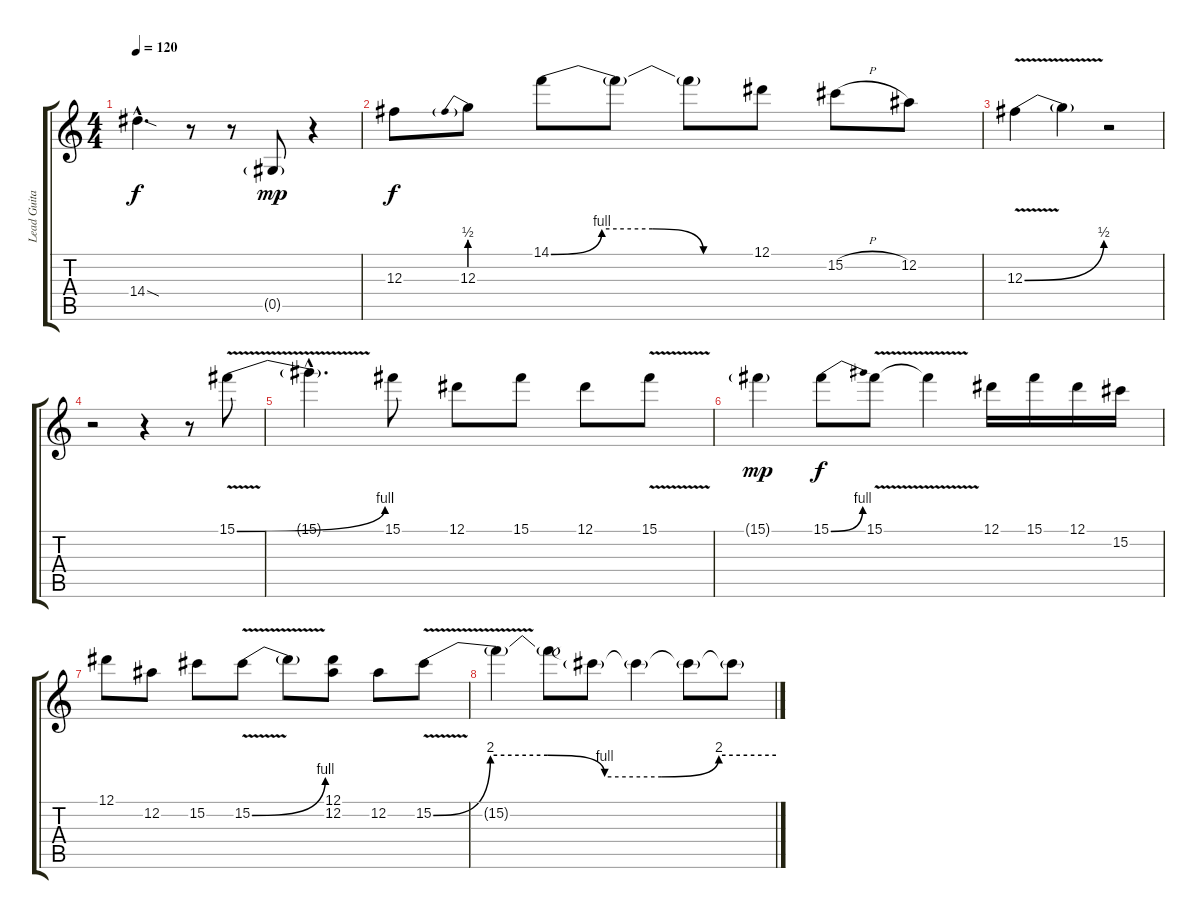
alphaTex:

\track ("Lead Guitar" "Lead Guita") {instrument distortionguitar}
\staff {score tabs}
\tuning (Eb4 Bb3 Gb3 Db3 Ab2 Eb2) {hide}
\ts (4 4)
\tempo 120
\clef g2
\ks c
14.4{sod hac}.4{d dy f} r.8 r.8 0.5{g}.8{dy mp} r.4 |
12.3.8{dy f} 12.3{be (prebend 0 2 60 2)}.8 14.1{be (custom 0 0 15 4 30 4 45 0 60 0)}.8 14.1{t}.8 14.1{t}.8 12.1.8 15.2{h}.8 12.2.8 |
12.3{be (bend 0 0 60 2) v}.4 12.3{t}.4 r.2 |
r.2 r.4 r.8 15.1{be (bend 0 0 60 4) v}.8 |
15.1{hac t}.4{d} 15.1.8 12.1.8 15.1.8 12.1.8 15.1{v}.8 |
15.1{g}.4{dy mp} 15.1{be (bend 0 0 60 4)}.8{dy f} 15.1{v}.8 15.1{t}.4 12.1.16 15.1.16 12.1.16 15.2.16 |
12.1.8 12.2.8 15.2.8 15.2{be (bend 0 0 60 4) v}.8 15.2{t}.8 (12.1 12.2).8 12.2.8 15.2{be (custom 0 0 10 8 20 8 30 4 40 4 50 8 60 8) v}.8 |
15.2{t}.4 15.2{t}.8 15.2{t}.8 15.2{t}.4 15.2{t}.8 15.2{t}.8
